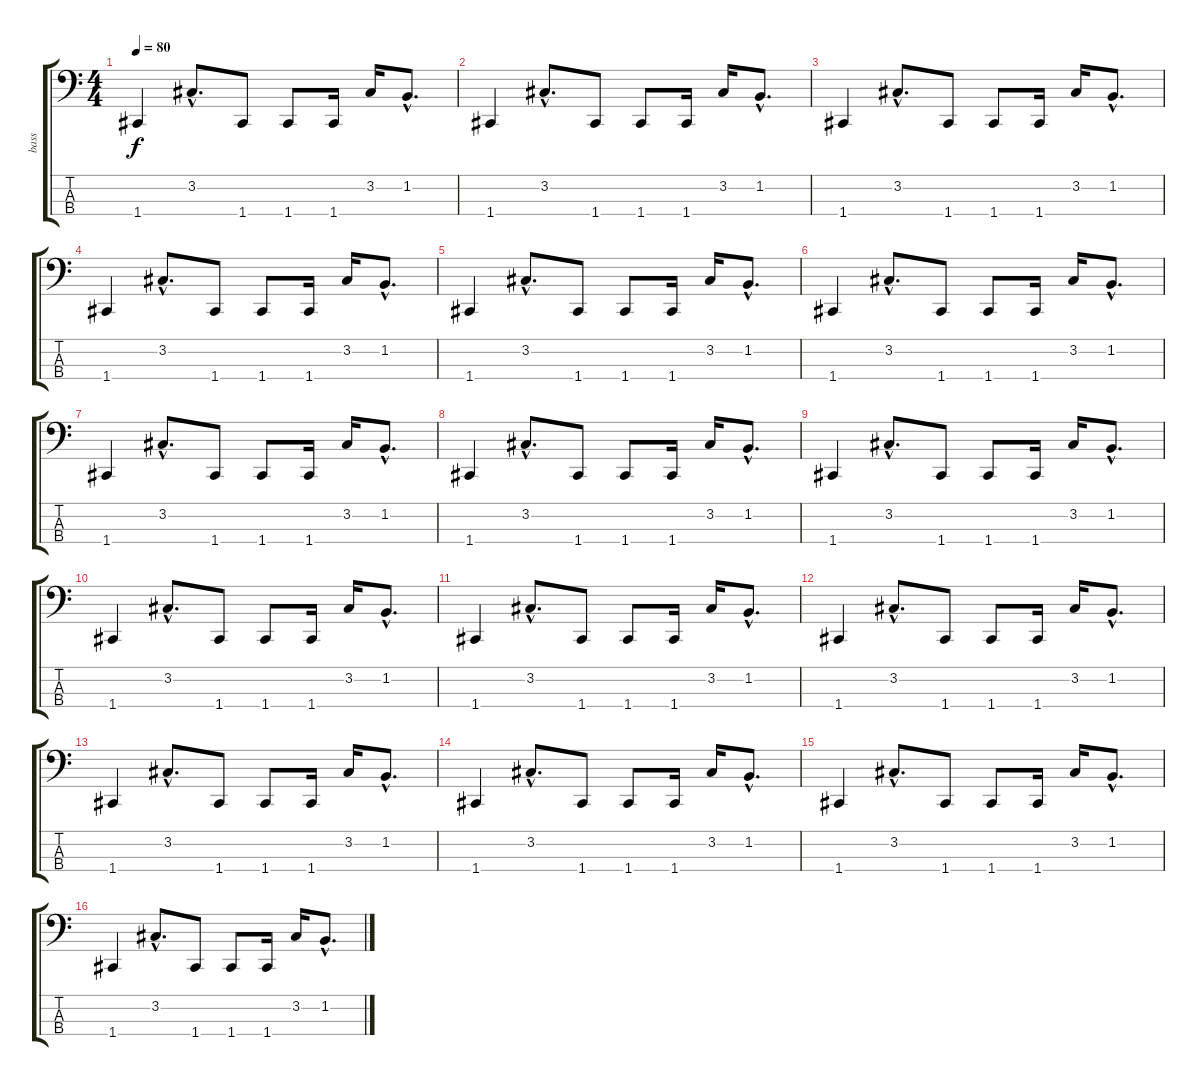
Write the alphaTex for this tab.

\track ("bass" "bass") {instrument slapbass2}
\staff {score tabs}
\tuning (Eb2 Bb1 F1 C1) {hide}
\ts (4 4)
\tempo 80
\clef f4
\ks c
1.4.4{dy f} 3.2{hac}.8{d} 1.4.8 1.4.8 1.4.16 3.2.16 1.2{hac}.8{d} |
1.4.4 3.2{hac}.8{d} 1.4.8 1.4.8 1.4.16 3.2.16 1.2{hac}.8{d} |
1.4.4 3.2{hac}.8{d} 1.4.8 1.4.8 1.4.16 3.2.16 1.2{hac}.8{d} |
1.4.4 3.2{hac}.8{d} 1.4.8 1.4.8 1.4.16 3.2.16 1.2{hac}.8{d} |
1.4.4 3.2{hac}.8{d} 1.4.8 1.4.8 1.4.16 3.2.16 1.2{hac}.8{d} |
1.4.4 3.2{hac}.8{d} 1.4.8 1.4.8 1.4.16 3.2.16 1.2{hac}.8{d} |
1.4.4 3.2{hac}.8{d} 1.4.8 1.4.8 1.4.16 3.2.16 1.2{hac}.8{d} |
1.4.4 3.2{hac}.8{d} 1.4.8 1.4.8 1.4.16 3.2.16 1.2{hac}.8{d} |
1.4.4 3.2{hac}.8{d} 1.4.8 1.4.8 1.4.16 3.2.16 1.2{hac}.8{d} |
1.4.4 3.2{hac}.8{d} 1.4.8 1.4.8 1.4.16 3.2.16 1.2{hac}.8{d} |
1.4.4 3.2{hac}.8{d} 1.4.8 1.4.8 1.4.16 3.2.16 1.2{hac}.8{d} |
1.4.4 3.2{hac}.8{d} 1.4.8 1.4.8 1.4.16 3.2.16 1.2{hac}.8{d} |
1.4.4 3.2{hac}.8{d} 1.4.8 1.4.8 1.4.16 3.2.16 1.2{hac}.8{d} |
1.4.4 3.2{hac}.8{d} 1.4.8 1.4.8 1.4.16 3.2.16 1.2{hac}.8{d} |
1.4.4 3.2{hac}.8{d} 1.4.8 1.4.8 1.4.16 3.2.16 1.2{hac}.8{d} |
1.4.4 3.2{hac}.8{d} 1.4.8 1.4.8 1.4.16 3.2.16 1.2{hac}.8{d}
